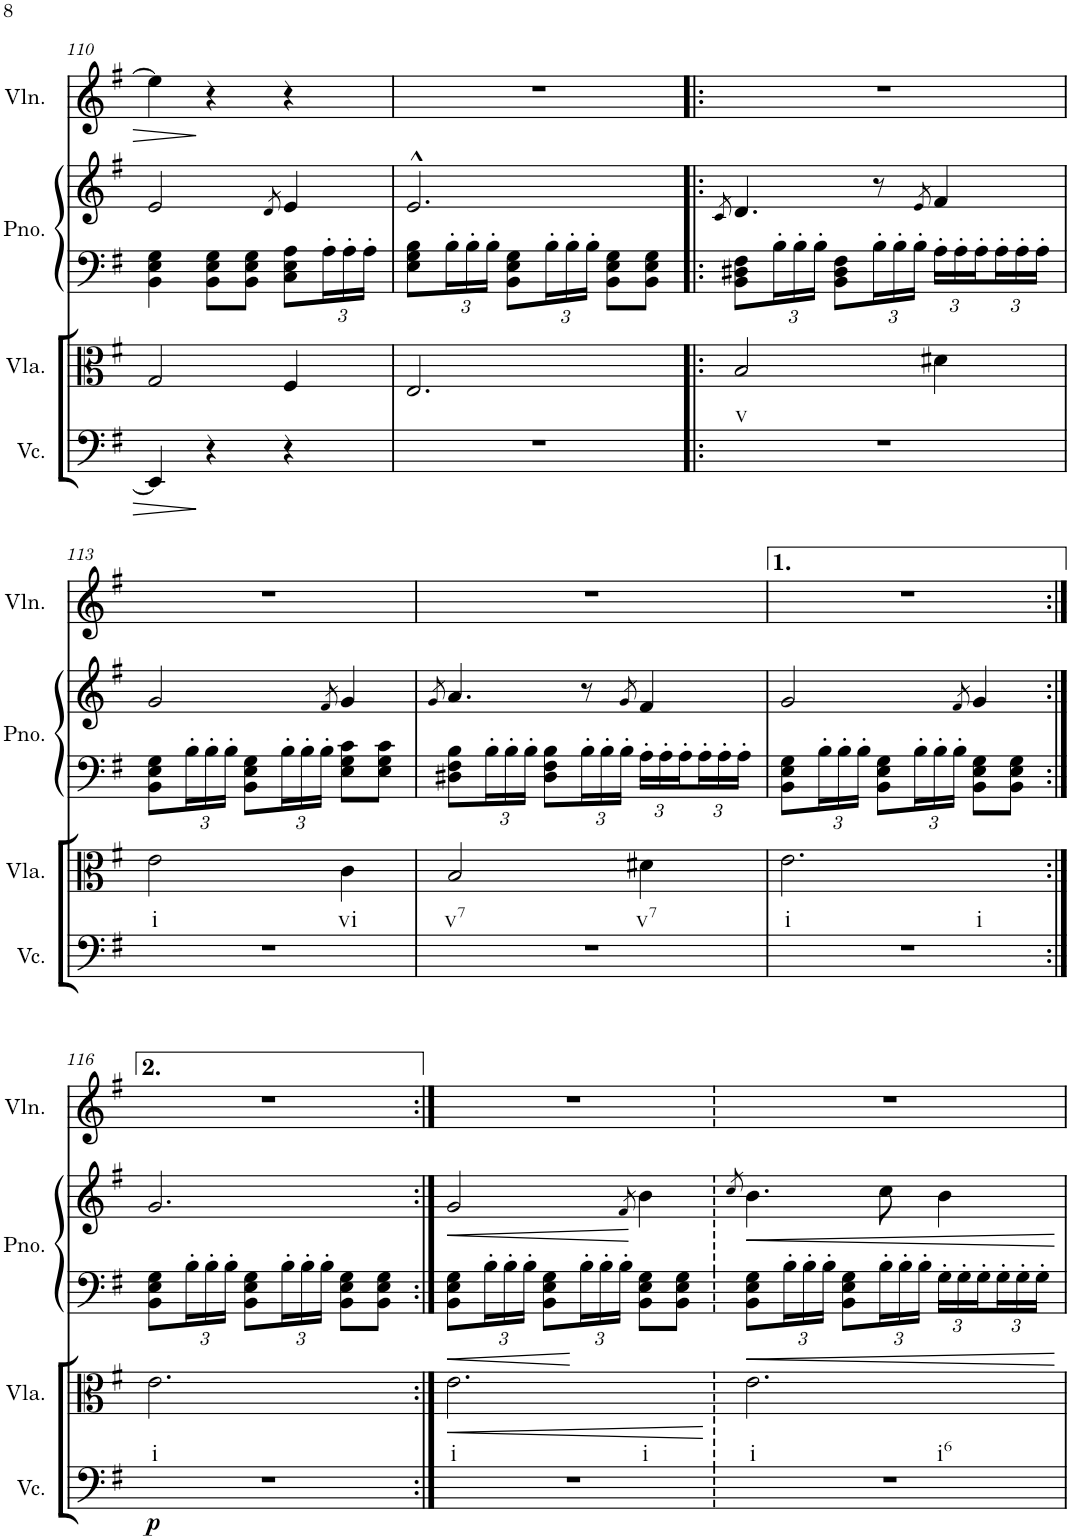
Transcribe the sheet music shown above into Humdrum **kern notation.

**kern	**dynam	**kern	**dynam	**kern	**kern	**dynam	**kern
*part4	*part4	*part3	*part3	*part2	*part2	*part2	*part1
*staff5	*staff5	*staff4	*staff4	*staff3	*staff2	*staff2/3	*staff1
*I"Violoncello	*	*I"Viola	*	*I"Grand Piano	*	*	*I"Violin
*I'Vc.	*	*I'Vla.	*	*I'Pno.	*	*	*I'Vln.
!!LO:PB:g=z
*clefF4	*	*clefC3	*	*clefF4	*clefG2	*	*clefG2
*k[f#]	*	*k[f#]	*	*k[f#]	*k[f#]	*	*k[f#]
*M3/4	*	*M3/4	*	*M3/4	*M3/4	*	*M3/4
=110	=110	=110	=110	=110	=110	=110	=110
4EE/]	.	2G/	.	4BB\ 4E\ 4G\	2e/	.	4ee\]
4r	.	.	.	8BB\ 8E\ 8G\L	.	.	4r
.	.	.	.	8BB\ 8E\ 8G\J	.	.	.
.	.	.	.	.	8qd/	.	.
4r	.	4F#/	.	8C\ 8E\ 8A\L	4e/	.	4r
*	*	*	*	*Xbrackettup	*	*	*
.	.	.	.	24A'\L	.	.	.
.	.	.	.	24A'\	.	.	.
.	.	.	.	24A'\JJ	.	.	.
=111	=111	=111	=111	=111	=111	=111	=111
2.r	.	2.E/	.	8E\ 8G\ 8B\L	2.e^^/	.	2.r
.	.	.	.	24B'\L	.	.	.
.	.	.	.	24B'\	.	.	.
.	.	.	.	24B'\JJ	.	.	.
.	.	.	.	8BB\ 8E\ 8G\L	.	.	.
.	.	.	.	24B'\L	.	.	.
.	.	.	.	24B'\	.	.	.
.	.	.	.	24B'\JJ	.	.	.
.	.	.	.	8BB\ 8E\ 8G\L	.	.	.
.	.	.	.	8BB\ 8E\ 8G\J	.	.	.
=112!|:	=112!|:	=112!|:	=112!|:	=112!|:	=112!|:	=112!|:	=112!|:
.	.	.	.	.	8qc/	.	.
2.r	.	2B/	.	8BB\ 8D#X\ 8F#\L	4.d/	.	2.r
.	.	.	.	24B'\L	.	.	.
.	.	.	.	24B'\	.	.	.
.	.	.	.	24B'\JJ	.	.	.
.	.	.	.	8BB\ 8D#\ 8F#\L	.	.	.
.	.	.	.	24B'\L	8r	.	.
.	.	.	.	24B'\	.	.	.
.	.	.	.	24B'\JJ	.	.	.
.	.	.	.	.	8qe/	.	.
.	.	4d#X\	.	24A'\LL	4f#/	.	.
.	.	.	.	24A'\	.	.	.
.	.	.	.	24A'\	.	.	.
.	.	.	.	24A'\	.	.	.
.	.	.	.	24A'\	.	.	.
.	.	.	.	24A'\JJ	.	.	.
!!LO:LB:g=z
=113	=113	=113	=113	=113	=113	=113	=113
2.r	.	2e\	.	8BB\ 8E\ 8G\L	2g/	.	2.r
.	.	.	.	24B'\L	.	.	.
.	.	.	.	24B'\	.	.	.
.	.	.	.	24B'\JJ	.	.	.
.	.	.	.	8BB\ 8E\ 8G\L	.	.	.
.	.	.	.	24B'\L	.	.	.
.	.	.	.	24B'\	.	.	.
.	.	.	.	24B'\JJ	.	.	.
.	.	.	.	.	8qf#/	.	.
.	.	4c\	.	8E\ 8G\ 8c\L	4g/	.	.
.	.	.	.	8E\ 8G\ 8c\J	.	.	.
=114	=114	=114	=114	=114	=114	=114	=114
.	.	.	.	.	8qg/	.	.
2.r	.	2B/	.	8D#X\ 8F#\ 8B\L	4.a/	.	2.r
.	.	.	.	24B'\L	.	.	.
.	.	.	.	24B'\	.	.	.
.	.	.	.	24B'\JJ	.	.	.
.	.	.	.	8D#\ 8F#\ 8B\L	.	.	.
.	.	.	.	24B'\L	8r	.	.
.	.	.	.	24B'\	.	.	.
.	.	.	.	24B'\JJ	.	.	.
.	.	.	.	.	8qg/	.	.
.	.	4d#X\	.	24A'\LL	4f#/	.	.
.	.	.	.	24A'\	.	.	.
.	.	.	.	24A'\	.	.	.
.	.	.	.	24A'\	.	.	.
.	.	.	.	24A'\	.	.	.
.	.	.	.	24A'\JJ	.	.	.
=115	=115	=115	=115	=115	=115	=115	=115
2.r	.	2.e\	.	8BB\ 8E\ 8G\L	2g/	.	2.r
.	.	.	.	24B'\L	.	.	.
.	.	.	.	24B'\	.	.	.
.	.	.	.	24B'\JJ	.	.	.
.	.	.	.	8BB\ 8E\ 8G\L	.	.	.
.	.	.	.	24B'\L	.	.	.
.	.	.	.	24B'\	.	.	.
.	.	.	.	24B'\JJ	.	.	.
.	.	.	.	.	8qf#/	.	.
.	.	.	.	8BB\ 8E\ 8G\L	4g/	.	.
.	.	.	.	8BB\ 8E\ 8G\J	.	.	.
!!LO:LB:g=z
=116:|!	=116:|!	=116:|!	=116:|!	=116:|!	=116:|!	=116:|!	=116:|!
!	!LO:DY:b	!	!	!	!	!	!
2.r	p	2.e\	.	8BB\ 8E\ 8G\L	2.g/	.	2.r
.	.	.	.	24B'\L	.	.	.
.	.	.	.	24B'\	.	.	.
.	.	.	.	24B'\JJ	.	.	.
.	.	.	.	8BB\ 8E\ 8G\L	.	.	.
.	.	.	.	24B'\L	.	.	.
.	.	.	.	24B'\	.	.	.
.	.	.	.	24B'\JJ	.	.	.
.	.	.	.	8BB\ 8E\ 8G\L	.	.	.
.	.	.	.	8BB\ 8E\ 8G\J	.	.	.
=117:|!	=117:|!	=117:|!	=117:|!	=117:|!	=117:|!	=117:|!	=117:|!
!	!	!	!LO:HP:b	!	!	!LO:HP:b	!
2.r	.	2.e\	<	8BB\ 8E\ 8G\L	2g/	<	2.r
.	.	.	.	24B'\L	.	.	.
.	.	.	.	24B'\	.	.	.
.	.	.	.	24B'\JJ	.	.	.
.	.	.	.	8BB\ 8E\ 8G\L	.	.	.
.	.	.	.	24B'\L	.	.	.
.	.	.	.	24B'\	.	.	.
.	.	.	.	24B'\JJ	.	.	.
.	.	.	.	.	8qf#/	.	.
.	.	.	.	8BB\ 8E\ 8G\L	4b\	[	.
.	.	.	.	8BB\ 8E\ 8G\J	.	.	.
.	.	.	[	.	.	.	.
=118	=118	=118	=118	=118	=118	=118	=118
.	.	.	.	.	8qcc/	.	.
2.r	.	2.e\	.	8BB\ 8E\ 8G\L	4.b\	.	2.r
.	.	.	.	24B'\L	.	.	.
.	.	.	.	24B'\	.	.	.
.	.	.	.	24B'\JJ	.	.	.
.	.	.	.	8BB\ 8E\ 8G\L	.	.	.
.	.	.	.	24B'\L	8cc\	.	.
.	.	.	.	24B'\	.	.	.
.	.	.	.	24B'\JJ	.	.	.
.	.	.	.	24G'\LL	4b\	.	.
.	.	.	.	24G'\	.	.	.
.	.	.	.	24G'\	.	.	.
.	.	.	.	24G'\	.	.	.
.	.	.	.	24G'\	.	.	.
.	.	.	.	24G'\JJ	.	.	.
=	=	=	=	=	=	=	=
*-	*-	*-	*-	*-	*-	*-	*-
